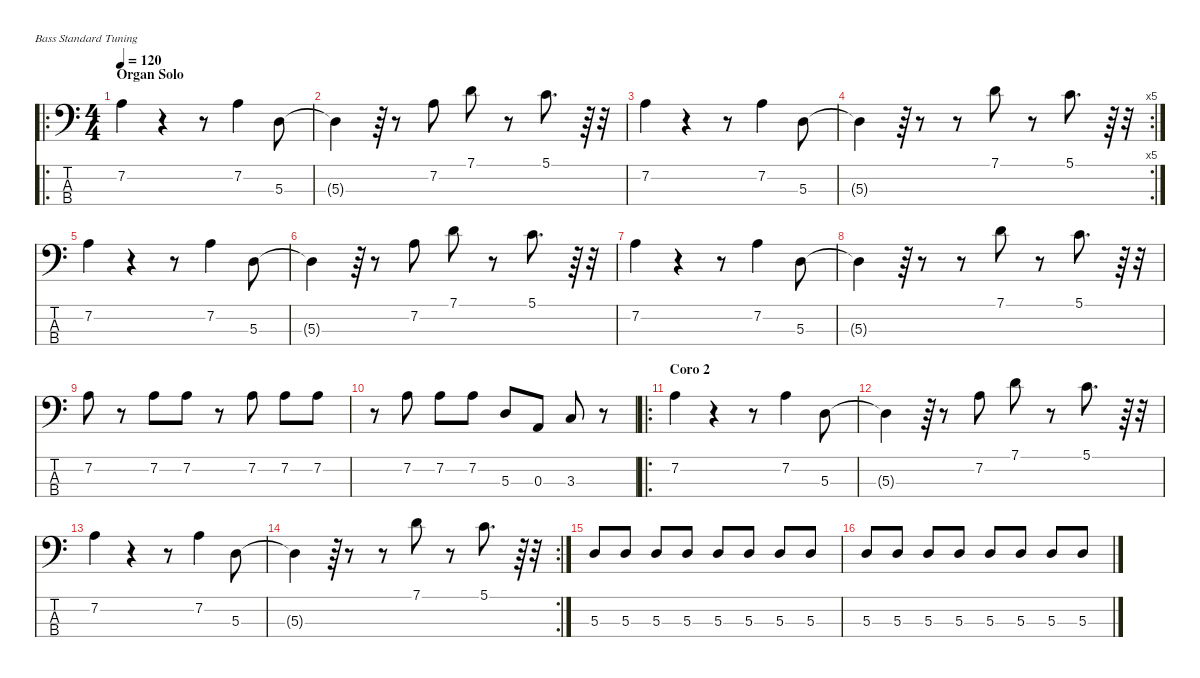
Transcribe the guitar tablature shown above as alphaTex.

\defaultSystemsLayout 4
\hideDynamics
\bracketExtendMode nobrackets
\singleTrackTrackNamePolicy hidden
\multiTrackTrackNamePolicy hidden
\firstSystemTrackNameMode fullname
\firstSystemTrackNameOrientation horizontal
\otherSystemsTrackNameOrientation horizontal
\track ("Bass" "el.bs.") {instrument electricbassfinger}
\staff {score tabs}
\tuning (G2 D2 A1 E1)
\ro
\ts (4 4)
\section ("" "Organ Solo")
\tempo 120
\clef f4
\ks c
7.2.4{dy f beam Down} r.4{beam Down} r.8{beam Down} 7.2.4{beam Down} 5.3.8{beam Down} |
5.3{t}.4{beam Down} r.64{beam Down} r.8{beam Down} 7.2.8{beam Down} 7.1.8{beam Down} r.8{beam Down} 5.1.8{d beam Down} r.64{beam Down} r.32{beam Down} |
7.2.4{beam Down} r.4{beam Down} r.8{beam Down} 7.2.4{beam Down} 5.3.8{beam Down} |
\rc 5
5.3{t}.4{beam Down} r.64{beam Down} r.8{beam Down} r.8{beam Down} 7.1.8{beam Down} r.8{beam Down} 5.1.8{d beam Down} r.64{beam Down} r.32{beam Down} |
7.2.4{beam Down} r.4{beam Down} r.8{beam Down} 7.2.4{beam Down} 5.3.8{beam Down} |
5.3{t}.4{beam Down} r.64{beam Down} r.8{beam Down} 7.2.8{beam Down} 7.1.8{beam Down} r.8{beam Down} 5.1.8{d beam Down} r.64{beam Down} r.32{beam Down} |
7.2.4{beam Down} r.4{beam Down} r.8{beam Down} 7.2.4{beam Down} 5.3.8{beam Down} |
5.3{t}.4{beam Down} r.64{beam Down} r.8{beam Down} r.8{beam Down} 7.1.8{beam Down} r.8{beam Down} 5.1.8{d beam Down} r.64{beam Down} r.32{beam Down} |
7.2.8{beam Down} r.8{beam Down} 7.2.8{beam Down} 7.2.8{beam Down} r.8{beam Down} 7.2.8{beam Down} 7.2.8{beam Down} 7.2.8{beam Down} |
r.8{beam Down} 7.2.8{beam Down} 7.2.8{beam Down} 7.2.8{beam Down} 5.3.8{beam Up} 0.3.8{beam Up} 3.3.8{beam Up} r.8{beam Up} |
\ro
\section ("" "Coro 2")
7.2.4{beam Down} r.4{beam Down} r.8{beam Down} 7.2.4{beam Down} 5.3.8{beam Down} |
5.3{t}.4{beam Down} r.64{beam Down} r.8{beam Down} 7.2.8{beam Down} 7.1.8{beam Down} r.8{beam Down} 5.1.8{d beam Down} r.64{beam Down} r.32{beam Down} |
7.2.4{beam Down} r.4{beam Down} r.8{beam Down} 7.2.4{beam Down} 5.3.8{beam Down} |
\rc 2
5.3{t}.4{beam Down} r.64{beam Down} r.8{beam Down} r.8{beam Down} 7.1.8{beam Down} r.8{beam Down} 5.1.8{d beam Down} r.64{beam Down} r.32{beam Down} |
5.3.8{beam Up} 5.3.8{beam Up} 5.3.8{beam Up} 5.3.8{beam Up} 5.3.8{beam Up} 5.3.8{beam Up} 5.3.8{beam Up} 5.3.8{beam Up} |
5.3.8{beam Up} 5.3.8{beam Up} 5.3.8{beam Up} 5.3.8{beam Up} 5.3.8{beam Up} 5.3.8{beam Up} 5.3.8{beam Up} 5.3.8{beam Up}
